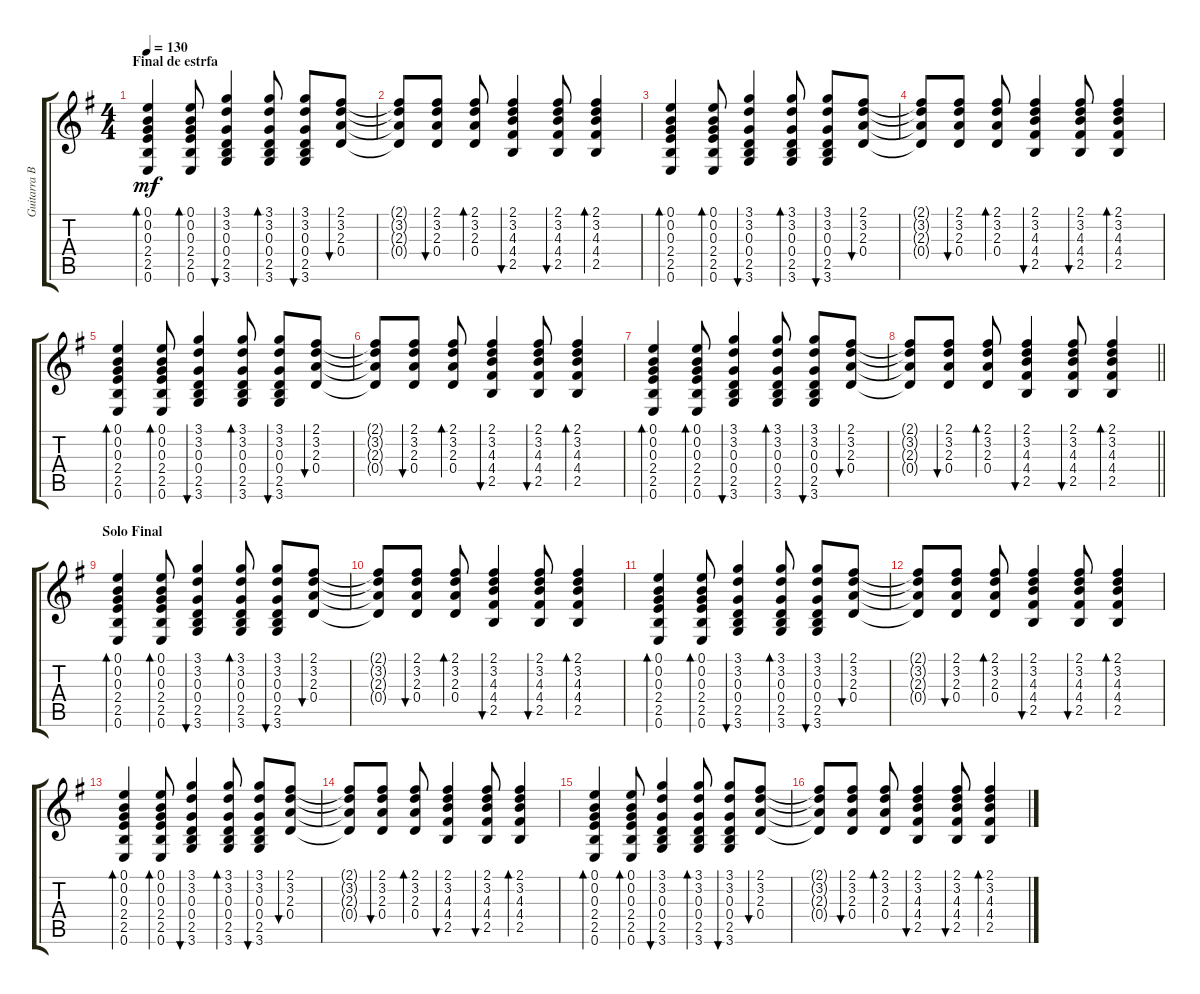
\track ("Guitarra Base" "Guitarra B") {instrument electricguitarclean}
\staff {score tabs}
\tuning (E4 B3 G3 D3 A2 E2) {hide}
\ts (4 4)
\section ("" "Final de estrfa")
\tempo 130
\clef g2
\ks g
(0.1 0.2 0.3 2.4 2.5 0.6).4{bd 60 dy mf} (0.1 0.2 0.3 2.4 2.5 0.6).8{bd 60} (3.1 3.2 0.3 0.4 2.5 3.6).4{bu 60} (3.1 3.2 0.3 0.4 2.5 3.6).8{bd 30} (3.1 3.2 0.3 0.4 2.5 3.6).8{bu 60} (2.1 3.2 2.3 0.4).8{bu 30} |
(2.1{t} 3.2{t} 2.3{t} 0.4{t}).8 (2.1 3.2 2.3 0.4).8{bu 30} (2.1 3.2 2.3 0.4).8{bd 30} (2.1 3.2 4.3 4.4 2.5).4{bu 30} (2.1 3.2 4.3 4.4 2.5).8{bu 30} (2.1 3.2 4.3 4.4 2.5).4{bd 30} |
(0.1 0.2 0.3 2.4 2.5 0.6).4{bd 60} (0.1 0.2 0.3 2.4 2.5 0.6).8{bd 60} (3.1 3.2 0.3 0.4 2.5 3.6).4{bu 60} (3.1 3.2 0.3 0.4 2.5 3.6).8{bd 30} (3.1 3.2 0.3 0.4 2.5 3.6).8{bu 60} (2.1 3.2 2.3 0.4).8{bu 30} |
(2.1{t} 3.2{t} 2.3{t} 0.4{t}).8 (2.1 3.2 2.3 0.4).8{bu 30} (2.1 3.2 2.3 0.4).8{bd 30} (2.1 3.2 4.3 4.4 2.5).4{bu 30} (2.1 3.2 4.3 4.4 2.5).8{bu 30} (2.1 3.2 4.3 4.4 2.5).4{bd 30} |
(0.1 0.2 0.3 2.4 2.5 0.6).4{bd 60} (0.1 0.2 0.3 2.4 2.5 0.6).8{bd 60} (3.1 3.2 0.3 0.4 2.5 3.6).4{bu 60} (3.1 3.2 0.3 0.4 2.5 3.6).8{bd 30} (3.1 3.2 0.3 0.4 2.5 3.6).8{bu 60} (2.1 3.2 2.3 0.4).8{bu 30} |
(2.1{t} 3.2{t} 2.3{t} 0.4{t}).8 (2.1 3.2 2.3 0.4).8{bu 30} (2.1 3.2 2.3 0.4).8{bd 30} (2.1 3.2 4.3 4.4 2.5).4{bu 30} (2.1 3.2 4.3 4.4 2.5).8{bu 30} (2.1 3.2 4.3 4.4 2.5).4{bd 30} |
(0.1 0.2 0.3 2.4 2.5 0.6).4{bd 60} (0.1 0.2 0.3 2.4 2.5 0.6).8{bd 60} (3.1 3.2 0.3 0.4 2.5 3.6).4{bu 60} (3.1 3.2 0.3 0.4 2.5 3.6).8{bd 30} (3.1 3.2 0.3 0.4 2.5 3.6).8{bu 60} (2.1 3.2 2.3 0.4).8{bu 30} |
\barLineRight lightlight
(2.1{t} 3.2{t} 2.3{t} 0.4{t}).8 (2.1 3.2 2.3 0.4).8{bu 30} (2.1 3.2 2.3 0.4).8{bd 30} (2.1 3.2 4.3 4.4 2.5).4{bu 30} (2.1 3.2 4.3 4.4 2.5).8{bu 30} (2.1 3.2 4.3 4.4 2.5).4{bd 30} |
\section ("" "Solo Final")
(0.1 0.2 0.3 2.4 2.5 0.6).4{bd 60} (0.1 0.2 0.3 2.4 2.5 0.6).8{bd 60} (3.1 3.2 0.3 0.4 2.5 3.6).4{bu 60} (3.1 3.2 0.3 0.4 2.5 3.6).8{bd 30} (3.1 3.2 0.3 0.4 2.5 3.6).8{bu 60} (2.1 3.2 2.3 0.4).8{bu 30} |
(2.1{t} 3.2{t} 2.3{t} 0.4{t}).8 (2.1 3.2 2.3 0.4).8{bu 30} (2.1 3.2 2.3 0.4).8{bd 30} (2.1 3.2 4.3 4.4 2.5).4{bu 30} (2.1 3.2 4.3 4.4 2.5).8{bu 30} (2.1 3.2 4.3 4.4 2.5).4{bd 30} |
(0.1 0.2 0.3 2.4 2.5 0.6).4{bd 60} (0.1 0.2 0.3 2.4 2.5 0.6).8{bd 60} (3.1 3.2 0.3 0.4 2.5 3.6).4{bu 60} (3.1 3.2 0.3 0.4 2.5 3.6).8{bd 30} (3.1 3.2 0.3 0.4 2.5 3.6).8{bu 60} (2.1 3.2 2.3 0.4).8{bu 30} |
(2.1{t} 3.2{t} 2.3{t} 0.4{t}).8 (2.1 3.2 2.3 0.4).8{bu 30} (2.1 3.2 2.3 0.4).8{bd 30} (2.1 3.2 4.3 4.4 2.5).4{bu 30} (2.1 3.2 4.3 4.4 2.5).8{bu 30} (2.1 3.2 4.3 4.4 2.5).4{bd 30} |
(0.1 0.2 0.3 2.4 2.5 0.6).4{bd 60} (0.1 0.2 0.3 2.4 2.5 0.6).8{bd 60} (3.1 3.2 0.3 0.4 2.5 3.6).4{bu 60} (3.1 3.2 0.3 0.4 2.5 3.6).8{bd 30} (3.1 3.2 0.3 0.4 2.5 3.6).8{bu 60} (2.1 3.2 2.3 0.4).8{bu 30} |
(2.1{t} 3.2{t} 2.3{t} 0.4{t}).8 (2.1 3.2 2.3 0.4).8{bu 30} (2.1 3.2 2.3 0.4).8{bd 30} (2.1 3.2 4.3 4.4 2.5).4{bu 30} (2.1 3.2 4.3 4.4 2.5).8{bu 30} (2.1 3.2 4.3 4.4 2.5).4{bd 30} |
(0.1 0.2 0.3 2.4 2.5 0.6).4{bd 60} (0.1 0.2 0.3 2.4 2.5 0.6).8{bd 60} (3.1 3.2 0.3 0.4 2.5 3.6).4{bu 60} (3.1 3.2 0.3 0.4 2.5 3.6).8{bd 30} (3.1 3.2 0.3 0.4 2.5 3.6).8{bu 60} (2.1 3.2 2.3 0.4).8{bu 30} |
(2.1{t} 3.2{t} 2.3{t} 0.4{t}).8 (2.1 3.2 2.3 0.4).8{bu 30} (2.1 3.2 2.3 0.4).8{bd 30} (2.1 3.2 4.3 4.4 2.5).4{bu 30} (2.1 3.2 4.3 4.4 2.5).8{bu 30} (2.1 3.2 4.3 4.4 2.5).4{bd 30}
